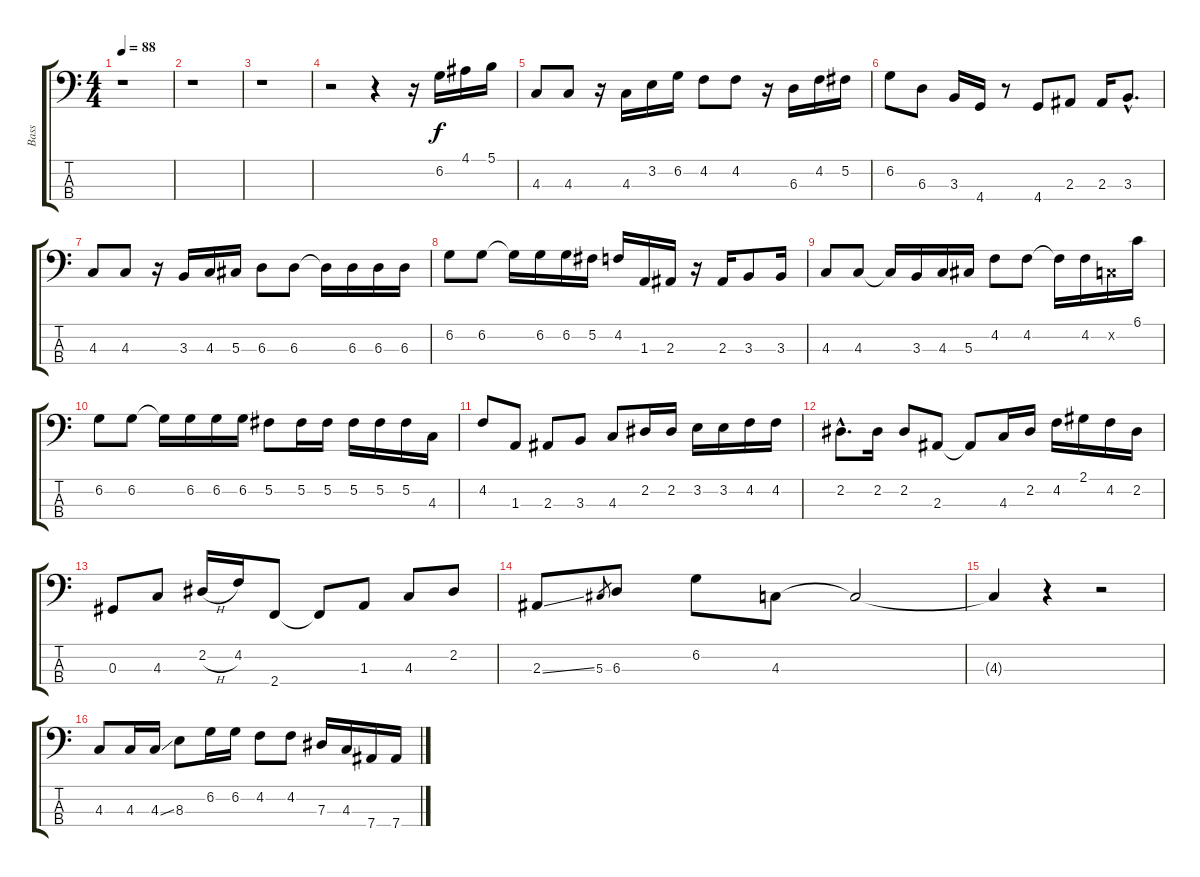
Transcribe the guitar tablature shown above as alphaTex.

\track ("Bass" "Bass") {instrument electricbassfinger}
\staff {score tabs}
\tuning (Gb2 Db2 Ab1 Eb1) {hide}
\ts (4 4)
\tempo 88
\clef f4
\ks c
r.1{dy f instrument electricbassfinger} |
r.1 |
r.1 |
r.2 r.4 r.16 6.2.16 4.1.16 5.1.16 |
4.3.8 4.3.8 r.16 4.3.16 3.2.16 6.2.16 4.2.8 4.2.8 r.16 6.3.16 4.2.16 5.2.16 |
6.2.8 6.3.8 3.3.16 4.4.16 r.8 4.4.8 2.3.8 2.3.16 3.3{hac}.8{d} |
4.3.8 4.3.8 r.16 3.3.16 4.3.16 5.3.16 6.3.8 6.3.8 6.3{t}.16 6.3.16 6.3.16 6.3.16 |
6.2.8 6.2.8 6.2{t}.16 6.2.16 6.2.16 5.2.16 4.2.16 1.3.16 2.3.16 r.16 2.3.16 3.3.8 3.3.16 |
4.3.8 4.3.8 4.3{t}.16 3.3.16 4.3.16 5.3.16 4.2.8 4.2.8 4.2{t}.16 4.2.16 -1.2{x}.16 6.1.16 |
6.2.8 6.2.8 6.2{t}.16 6.2.16 6.2.16 6.2.16 5.2.8 5.2.16 5.2.16 5.2.16 5.2.16 5.2.16 4.3.16 |
4.2.8 1.3.8 2.3.8 3.3.8 4.3.8 2.2.16 2.2.16 3.2.16 3.2.16 4.2.16 4.2.16 |
2.2{hac}.8{d} 2.2.16 2.2.8 2.3.8 2.3{t}.8 4.3.16 2.2.16 4.2.16 2.1.16 4.2.16 2.2.16 |
0.3.8 4.3.8 2.2{h}.16 4.2.16 2.4.8 2.4{t}.8 1.3.8 4.3.8 2.2.8 |
2.3{ss}.8 5.3.8{gr} 6.3.8 6.2.8 4.3.8 4.3{t}.2 |
4.3{t}.4 r.4 r.2 |
4.3.8 4.3.16 4.3{ss}.16 8.3.8 6.2.16 6.2.16 4.2.8 4.2.8 7.3.16 4.3.16 7.4.16 7.4.16
